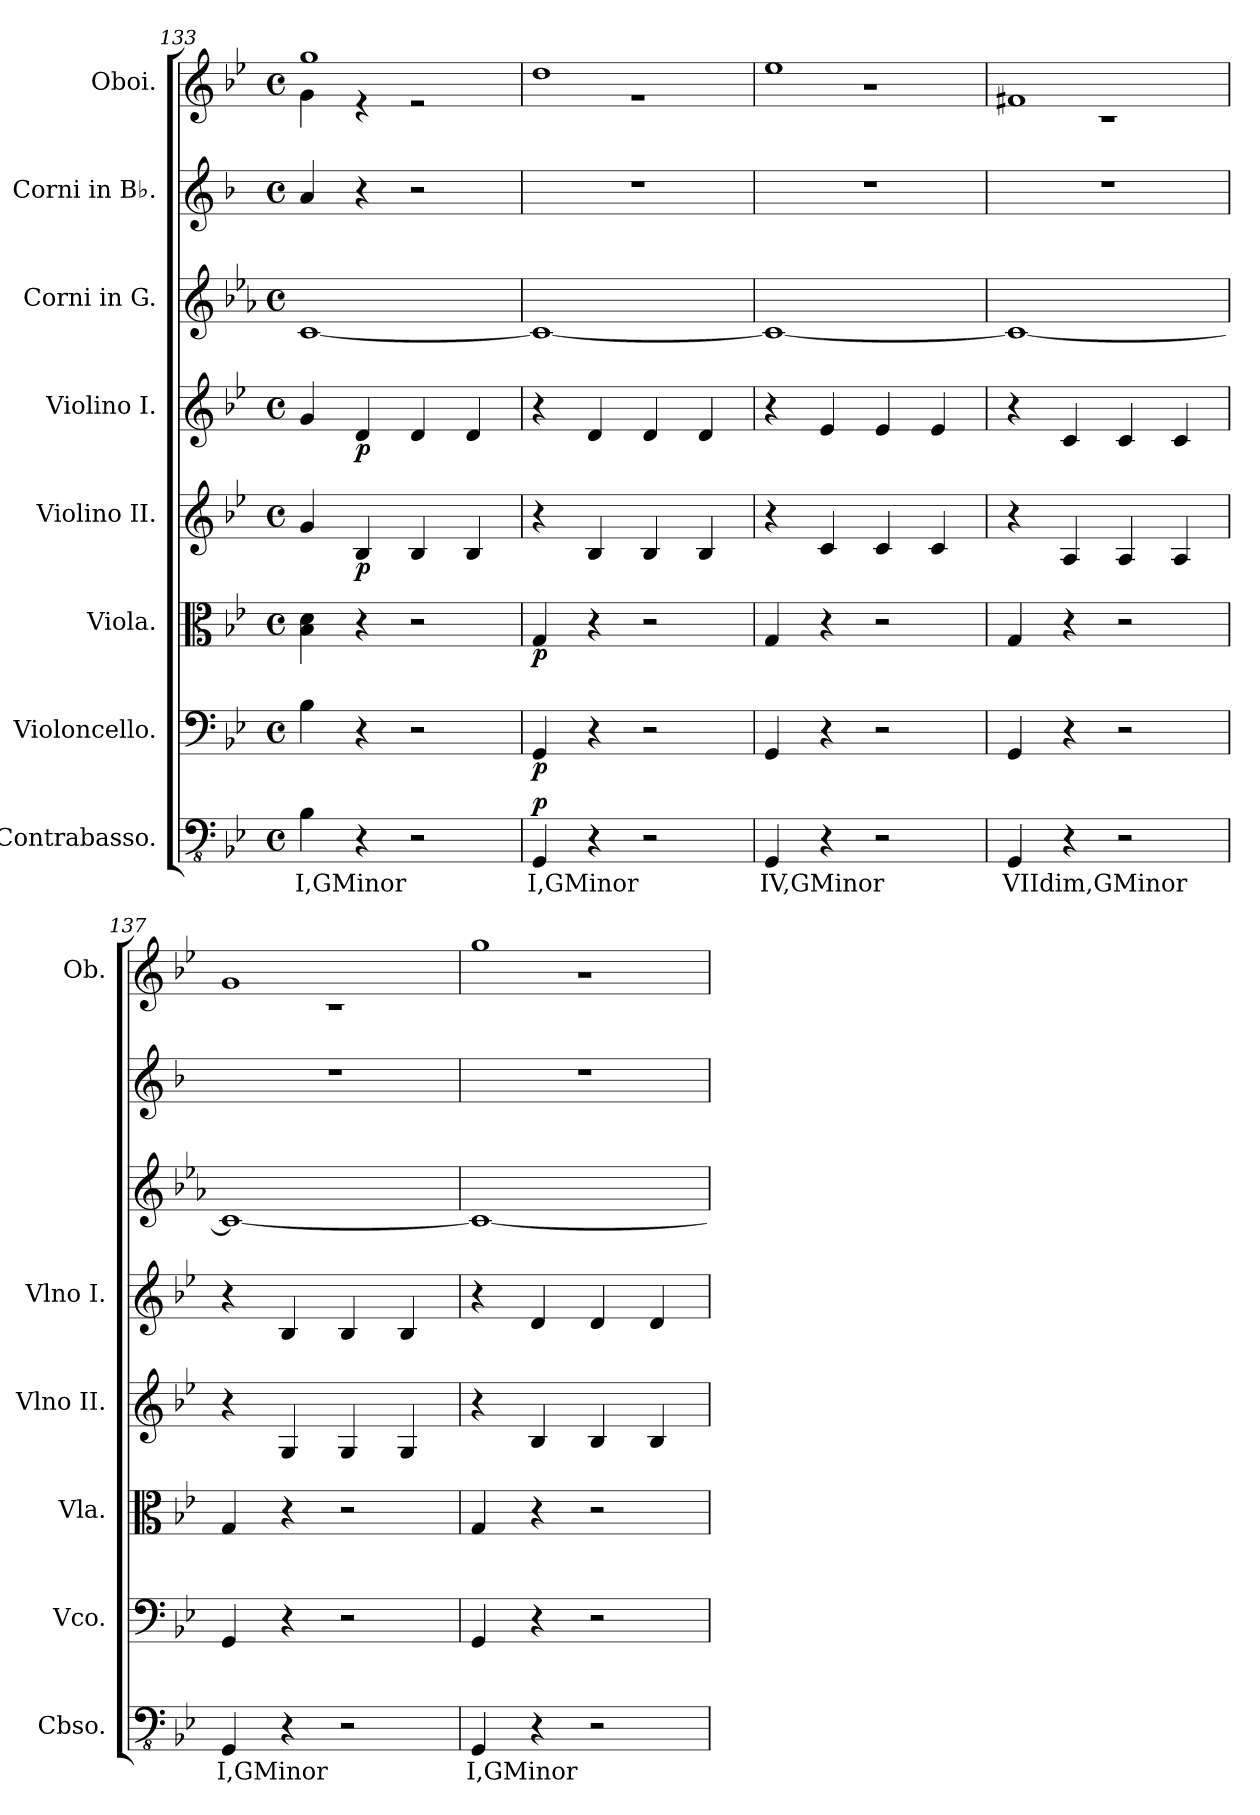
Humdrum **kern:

**kern	**text	**dynam	**kern	**dynam	**kern	**dynam	**kern	**dynam	**kern	**dynam	**kern	**kern	**kern
*part8	*part8	*part8	*part7	*part7	*part6	*part6	*part5	*part5	*part4	*part4	*part3	*part2	*part1
*staff8	*staff8	*staff8	*staff7	*staff7	*staff6	*staff6	*staff5	*staff5	*staff4	*staff4	*staff3	*staff2	*staff1
*I"Contrabasso.	*	*	*I"Violoncello.	*	*I"Viola.	*	*I"Violino II.	*	*I"Violino I.	*	*I"Corni in G.	*I"Corni in B♭.	*I"Oboi.
*I'Cbso.	*	*	*I'Vco.	*	*I'Vla.	*	*I'Vlno II.	*	*I'Vlno I.	*	*	*	*I'Ob.
!!LO:PB:g=z
*clefFv4	*	*	*clefF4	*	*clefC3	*	*clefG2	*	*clefG2	*	*clefG2	*clefG2	*clefG2
*	*	*	*	*	*	*	*	*	*	*	*ITrd3c5	*ITrd4c7	*
*k[b-e-]	*	*	*k[b-e-]	*	*k[b-e-]	*	*k[b-e-]	*	*k[b-e-]	*	*k[b-e-]	*k[b-e-]	*k[b-e-]
*M4/4	*	*	*M4/4	*	*M4/4	*	*M4/4	*	*M4/4	*	*M4/4	*M4/4	*M4/4
*met(c)	*	*	*met(c)	*	*met(c)	*	*met(c)	*	*met(c)	*	*met(c)	*met(c)	*met(c)
=133	=133	=133	=133	=133	=133	=133	=133	=133	=133	=133	=133	=133	=133
*	*	*	*	*	*	*	*	*	*	*	*	*	*^
4BB-\	I,GMinor	.	4B-\	.	4B-\ 4d\	.	4g/	.	4g/	.	[1G	4d/	1gg	4g\
!	!	!	!	!	!	!	!	!LO:DY:b	!	!LO:DY:b	!	!	!	!
4r	.	.	4r	.	4r	.	4B-/	p	4d/	p	.	4r	.	4r
2r	.	.	2r	.	2r	.	4B-/	.	4d/	.	.	2r	.	2r
.	.	.	.	.	.	.	4B-/	.	4d/	.	.	.	.	.
=134	=134	=134	=134	=134	=134	=134	=134	=134	=134	=134	=134	=134	=134	=134
!	!	!LO:DY:b	!	!LO:DY:b	!	!LO:DY:b	!	!	!	!	!	!	!	!
4GGG/	I,GMinor	p	4GG/	p	4G/	p	4r	.	4r	.	1G_	1r	1dd	1r
4r	.	.	4r	.	4r	.	4B-/	.	4d/	.	.	.	.	.
2r	.	.	2r	.	2r	.	4B-/	.	4d/	.	.	.	.	.
.	.	.	.	.	.	.	4B-/	.	4d/	.	.	.	.	.
=135	=135	=135	=135	=135	=135	=135	=135	=135	=135	=135	=135	=135	=135	=135
4GGG/	IV,GMinor	.	4GG/	.	4G/	.	4r	.	4r	.	1G_	1r	1ee-	1r
4r	.	.	4r	.	4r	.	4c/	.	4e-/	.	.	.	.	.
2r	.	.	2r	.	2r	.	4c/	.	4e-/	.	.	.	.	.
.	.	.	.	.	.	.	4c/	.	4e-/	.	.	.	.	.
=136	=136	=136	=136	=136	=136	=136	=136	=136	=136	=136	=136	=136	=136	=136
4GGG/	VIIdim,GMinor	.	4GG/	.	4G/	.	4r	.	4r	.	1G_	1r	1f#X	1r
4r	.	.	4r	.	4r	.	4A/	.	4c/	.	.	.	.	.
2r	.	.	2r	.	2r	.	4A/	.	4c/	.	.	.	.	.
.	.	.	.	.	.	.	4A/	.	4c/	.	.	.	.	.
=137	=137	=137	=137	=137	=137	=137	=137	=137	=137	=137	=137	=137	=137	=137
4GGG/	I,GMinor	.	4GG/	.	4G/	.	4r	.	4r	.	1G_	1r	1g	1r
4r	.	.	4r	.	4r	.	4G/	.	4B-/	.	.	.	.	.
2r	.	.	2r	.	2r	.	4G/	.	4B-/	.	.	.	.	.
.	.	.	.	.	.	.	4G/	.	4B-/	.	.	.	.	.
=138	=138	=138	=138	=138	=138	=138	=138	=138	=138	=138	=138	=138	=138	=138
4GGG/	I,GMinor	.	4GG/	.	4G/	.	4r	.	4r	.	1G_	1r	1gg	1r
4r	.	.	4r	.	4r	.	4B-/	.	4d/	.	.	.	.	.
2r	.	.	2r	.	2r	.	4B-/	.	4d/	.	.	.	.	.
.	.	.	.	.	.	.	4B-/	.	4d/	.	.	.	.	.
*	*	*	*	*	*	*	*	*	*	*	*	*	*v	*v
=	=	=	=	=	=	=	=	=	=	=	=	=	=
*-	*-	*-	*-	*-	*-	*-	*-	*-	*-	*-	*-	*-	*-
